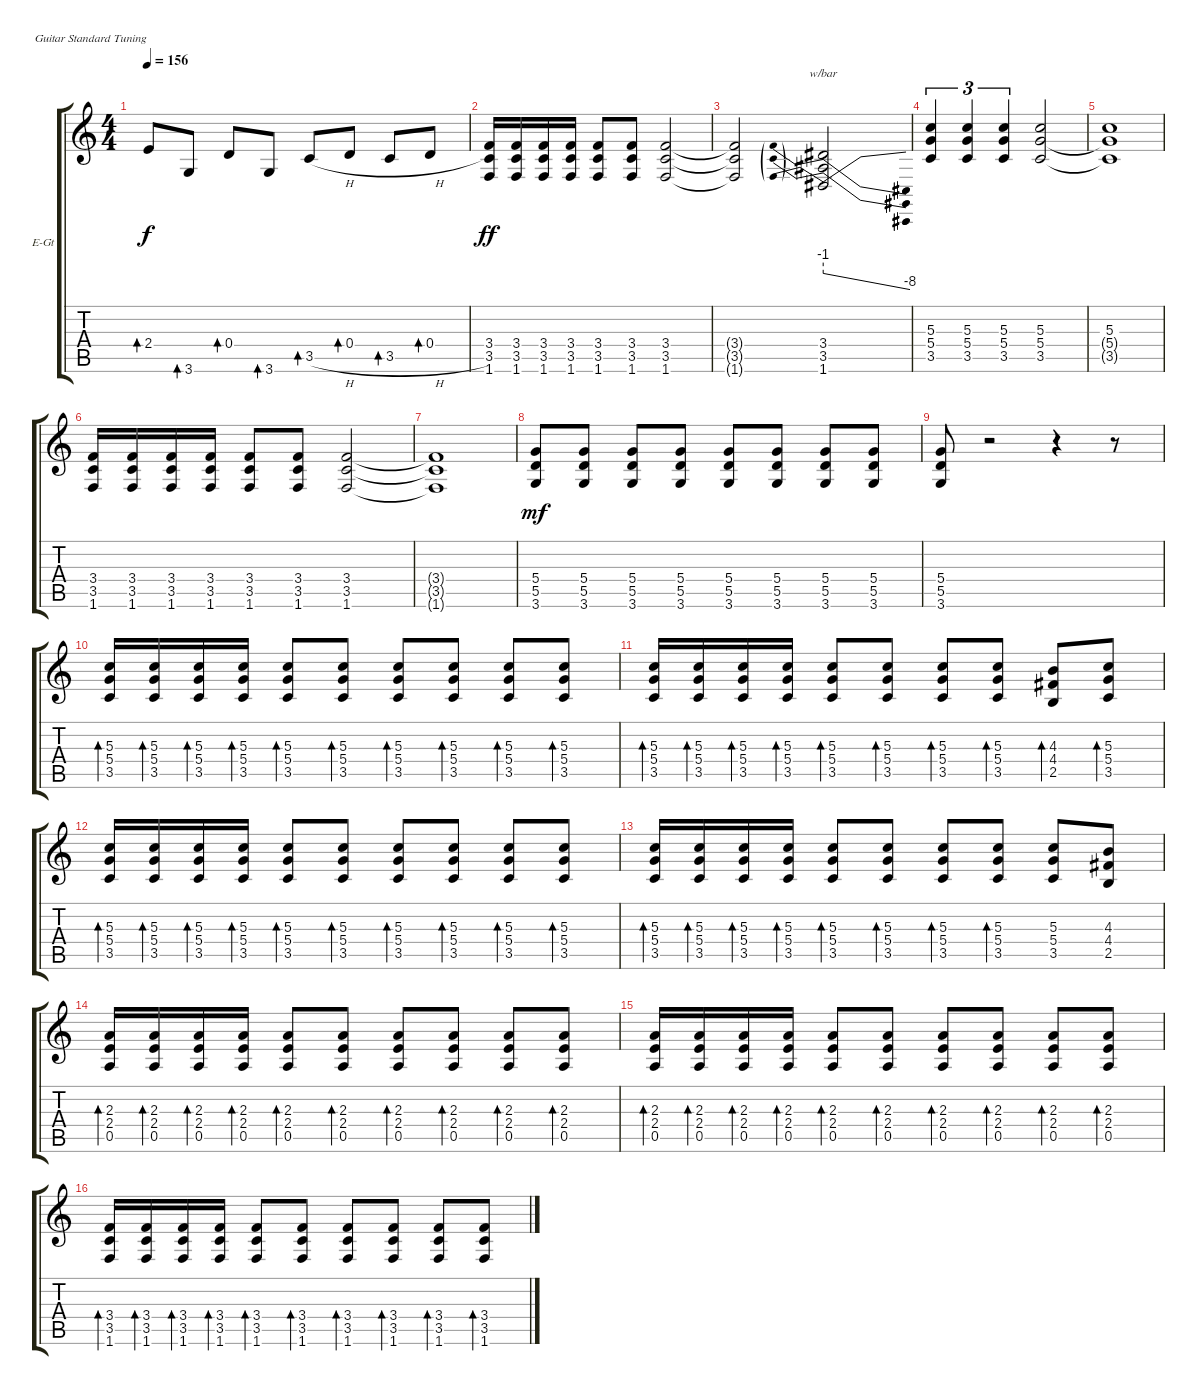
\defaultSystemsLayout 4
\bracketExtendMode groupsimilarinstruments
\firstSystemTrackNameOrientation horizontal
\otherSystemsTrackNameOrientation horizontal
\track ("Electric Guitar" "E-Gt") {instrument distortionguitar}
\staff {score tabs}
\tuning (E4 B3 G3 D3 A2 E2)
\ts (4 4)
\tempo 156
\clef g2
\scale
0.333333
\ks c
2.4.8{bd 30 dy f} 3.6.8{bd 30} 0.4.8{bd 30} 3.6.8{bd 30} 3.5{h}.8{bd 30} 0.4.8{bd 30} 3.5{h}.8{bd 30} 0.4.8{bd 30} |
\scale
0.333333 (1.6 3.5 3.4).16{dy ff} (1.6 3.5 3.4).16 (1.6 3.5 3.4).16 (1.6 3.5 3.4).16 (1.6 3.5 3.4).8 (1.6 3.5 3.4).8 (1.6 3.5 3.4).2 |
\scale
0.333333 (1.6{t} 3.5{t} 3.4{t}).2 (1.6 3.5 3.4).2{tbe (predivedive default 0 -4 59.4 -32)} |
\scale
0.333333 (3.5 5.4 5.3).4{tu (3 2)} (3.5 5.4 5.3).4{tu (3 2)} (3.5 5.4 5.3).4{tu (3 2)} (3.5 5.4 5.3).2 |
\scale
0.333333 (3.5{t} 5.4{t} 5.3).1 |
\scale
0.333333 (1.6 3.5 3.4).16 (1.6 3.5 3.4).16 (1.6 3.5 3.4).16 (1.6 3.5 3.4).16 (1.6 3.5 3.4).8 (1.6 3.5 3.4).8 (1.6 3.5 3.4).2 |
\scale
0.333333 (1.6{t} 3.5{t} 3.4{t}).1 |
\scale
0.333333 (3.6 5.5 5.4).8{dy mf} (3.6 5.5 5.4).8 (3.6 5.5 5.4).8 (3.6 5.5 5.4).8 (3.6 5.5 5.4).8 (3.6 5.5 5.4).8 (3.6 5.5 5.4).8 (3.6 5.5 5.4).8 |
\scale
0.333333 (3.6 5.5 5.4).8 r.2 r.4 r.8 |
\scale
0.333333 (3.5 5.4 5.3).16{bd 30} (3.5 5.4 5.3).16{bd 30} (3.5 5.4 5.3).16{bd 30} (3.5 5.4 5.3).16{bd 30} (3.5 5.4 5.3).8{bd 30} (3.5 5.4 5.3).8{bd 30} (3.5 5.4 5.3).8{bd 30} (3.5 5.4 5.3).8{bd 30} (3.5 5.4 5.3).8{bd 30} (3.5 5.4 5.3).8{bd 30} |
\scale
0.333333 (3.5 5.4 5.3).16{bd 30} (3.5 5.4 5.3).16{bd 30} (3.5 5.4 5.3).16{bd 30} (3.5 5.4 5.3).16{bd 30} (3.5 5.4 5.3).8{bd 30} (3.5 5.4 5.3).8{bd 30} (3.5 5.4 5.3).8{bd 30} (3.5 5.4 5.3).8{bd 30} (2.5 4.4 4.3).8{bd 30} (3.5 5.4 5.3).8{bd 30} |
\scale
0.333333 (3.5 5.4 5.3).16{bd 30} (3.5 5.4 5.3).16{bd 30} (3.5 5.4 5.3).16{bd 30} (3.5 5.4 5.3).16{bd 30} (3.5 5.4 5.3).8{bd 30} (3.5 5.4 5.3).8{bd 30} (3.5 5.4 5.3).8{bd 30} (3.5 5.4 5.3).8{bd 30} (3.5 5.4 5.3).8{bd 30} (3.5 5.4 5.3).8{bd 30} |
\scale
0.333333 (3.5 5.4 5.3).16{bd 30} (3.5 5.4 5.3).16{bd 30} (3.5 5.4 5.3).16{bd 30} (3.5 5.4 5.3).16{bd 30} (3.5 5.4 5.3).8{bd 30} (3.5 5.4 5.3).8{bd 30} (3.5 5.4 5.3).8{bd 30} (3.5 5.4 5.3).8{bd 30} (5.3 5.4 3.5).8 (4.3 4.4 2.5).8 |
\scale
0.333333 (0.5 2.4 2.3).16{bd 30} (0.5 2.4 2.3).16{bd 30} (0.5 2.4 2.3).16{bd 30} (0.5 2.4 2.3).16{bd 30} (0.5 2.4 2.3).8{bd 30} (0.5 2.4 2.3).8{bd 30} (0.5 2.4 2.3).8{bd 30} (0.5 2.4 2.3).8{bd 30} (0.5 2.4 2.3).8{bd 30} (0.5 2.4 2.3).8{bd 30} |
\scale
0.333333 (0.5 2.4 2.3).16{bd 30} (0.5 2.4 2.3).16{bd 30} (0.5 2.4 2.3).16{bd 30} (0.5 2.4 2.3).16{bd 30} (0.5 2.4 2.3).8{bd 30} (0.5 2.4 2.3).8{bd 30} (0.5 2.4 2.3).8{bd 30} (0.5 2.4 2.3).8{bd 30} (0.5 2.4 2.3).8{bd 30} (0.5 2.4 2.3).8{bd 30} |
\scale
0.333333 (1.6 3.5 3.4).16{bd 30} (1.6 3.5 3.4).16{bd 30} (1.6 3.5 3.4).16{bd 30} (1.6 3.5 3.4).16{bd 30} (1.6 3.5 3.4).8{bd 30} (1.6 3.5 3.4).8{bd 30} (1.6 3.5 3.4).8{bd 30} (1.6 3.5 3.4).8{bd 30} (1.6 3.5 3.4).8{bd 30} (1.6 3.5 3.4).8{bd 30}
